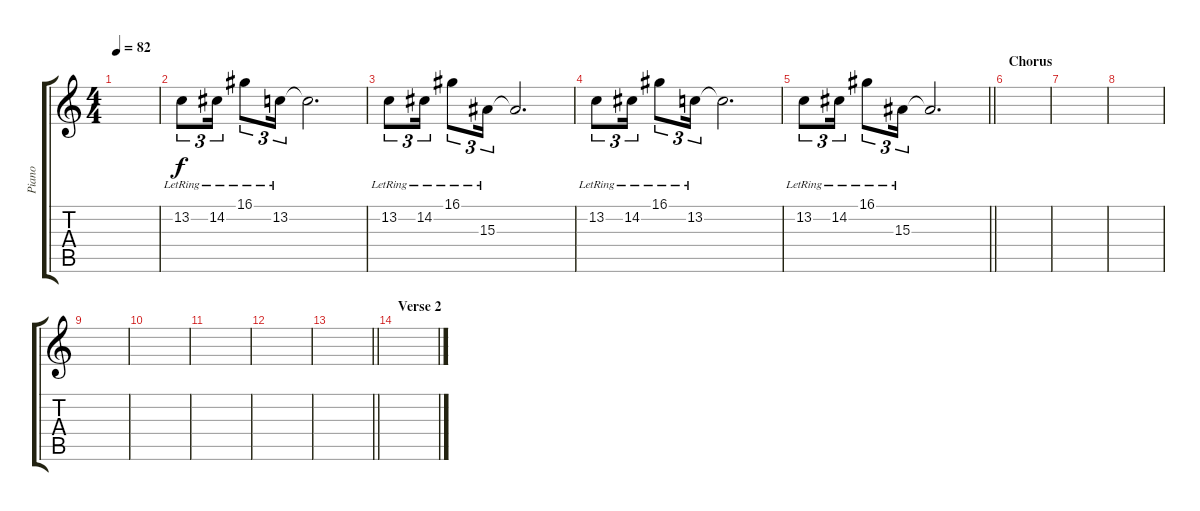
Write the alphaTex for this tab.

\track ("Piano" "Piano") {instrument acousticgrandpiano}
\staff {score tabs}
\tuning (E4 B3 G3 D3 A2 E2) {hide}
\ts (4 4)
\tempo 82
\clef g2
\ks c
|
13.2{lr}.8{tu (3 2)} 14.2{lr}.16{tu (3 2)} 16.1{lr}.8{tu (3 2)} 13.2{lr}.16{tu (3 2)} 13.2{t}.2{d} |
13.2{lr}.8{tu (3 2)} 14.2{lr}.16{tu (3 2)} 16.1{lr}.8{tu (3 2)} 15.3{lr}.16{tu (3 2)} 15.3{t}.2{d} |
13.2{lr}.8{tu (3 2)} 14.2{lr}.16{tu (3 2)} 16.1{lr}.8{tu (3 2)} 13.2{lr}.16{tu (3 2)} 13.2{t}.2{d} |
\barLineRight lightlight
13.2{lr}.8{tu (3 2)} 14.2{lr}.16{tu (3 2)} 16.1{lr}.8{tu (3 2)} 15.3{lr}.16{tu (3 2)} 15.3{t}.2{d} |
\section ("" "Chorus")
|
|
|
|
|
|
|
\barLineRight lightlight
|
\section ("" "Verse 2")
